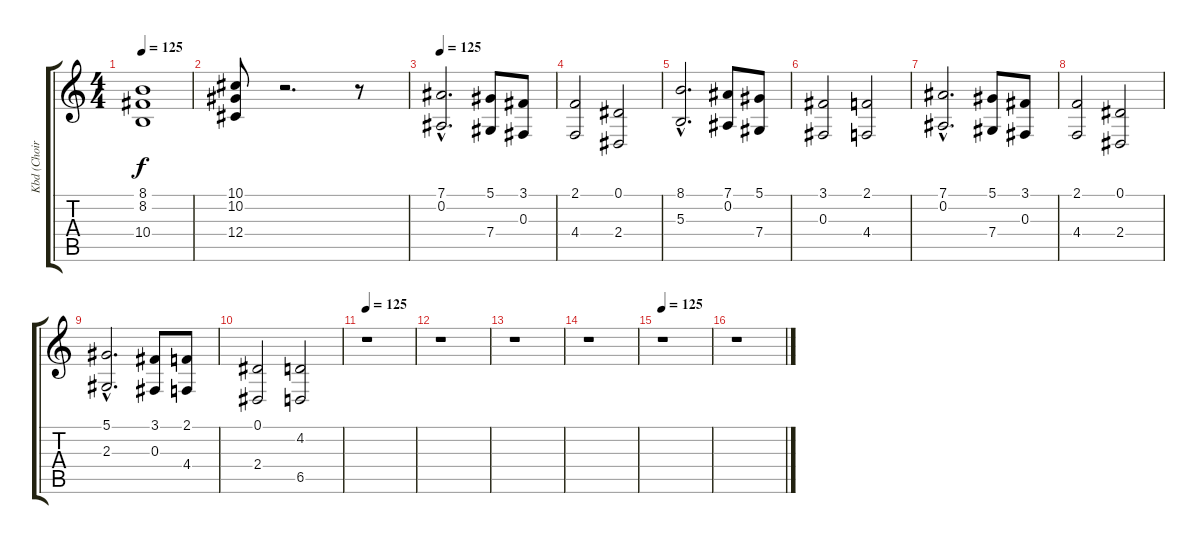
\track ("Kbd (Choir)" "Kbd (Choir") {instrument choiraahs}
\staff {score tabs}
\tuning (Eb4 Bb3 Gb3 Db3 Ab2 Eb2) {hide}
\ts (4 4)
\tempo 125
\clef g2
\ks c
(8.1 8.2 10.4).1{dy f} |
(10.1 10.2 12.4).8 r.2{d} r.8 |
\tempo 125
(7.1{hac} 0.2{hac}).2{d} (5.1 7.4).8 (3.1 0.3).8 |
(2.1 4.4).2 (0.1 2.4).2 |
(8.1{hac} 5.3{hac}).2{d} (7.1 0.2).8 (5.1 7.4).8 |
(3.1 0.3).2 (2.1 4.4).2 |
(7.1{hac} 0.2{hac}).2{d} (5.1 7.4).8 (3.1 0.3).8 |
(2.1 4.4).2 (0.1 2.4).2 |
(5.1{hac} 2.3{hac}).2{d} (3.1 0.3).8 (2.1 4.4).8 |
(0.1 2.4).2 (4.2 6.5).2 |
\tempo 125
r.1 |
r.1 |
r.1 |
r.1 |
\tempo 125
r.1 |
r.1
